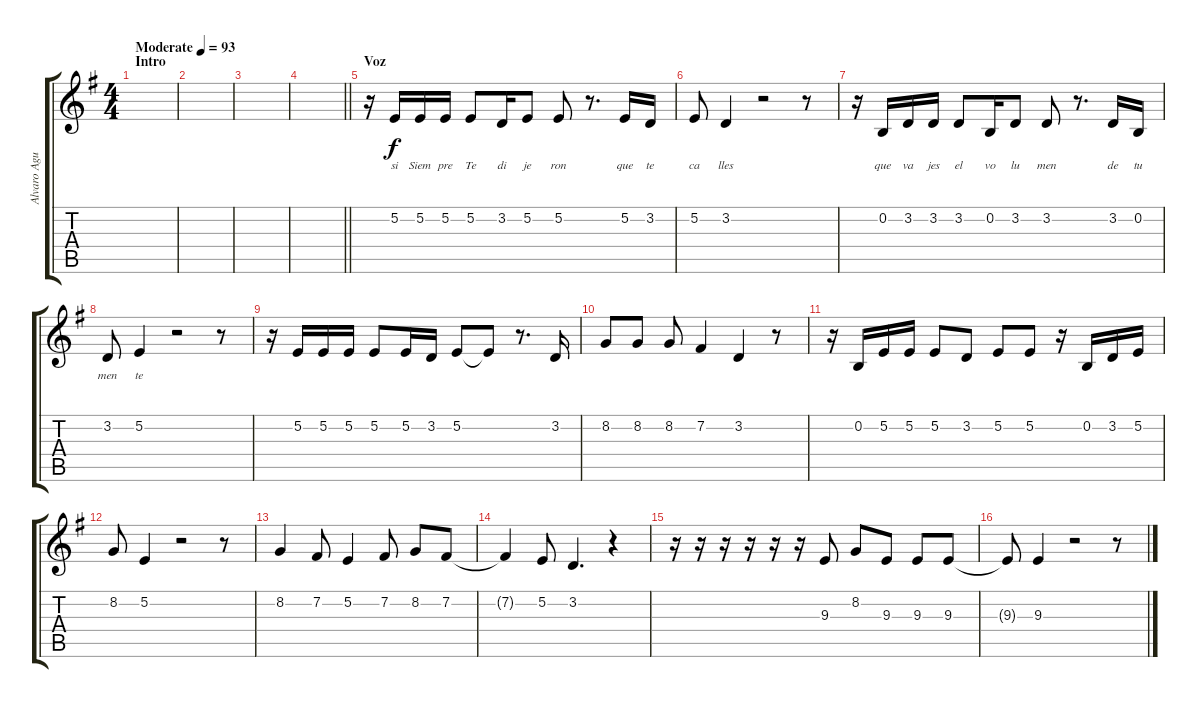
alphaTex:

\track ("Alvaro Aguilar" "Alvaro Agu") {instrument tenorsax}
\staff {score tabs}
\tuning (E4 B3 G3 D3 A2 E2) {hide}
\ts (4 4)
\section ("" "Intro")
\tempo (93 "Moderate")
\clef g2
\ks eminor
|
|
|
\barLineRight lightlight
|
\section ("" "Voz")
r.16 5.2.16{lyrics (0 "si") lyrics (1 "") lyrics (2 "") lyrics (3 "") lyrics (4 "")} 5.2.16{lyrics (0 "Siem") lyrics (1 "") lyrics (2 "") lyrics (3 "") lyrics (4 "")} 5.2.16{lyrics (0 "pre") lyrics (1 "") lyrics (2 "") lyrics (3 "") lyrics (4 "")} 5.2.8{lyrics (0 "Te") lyrics (1 "") lyrics (2 "") lyrics (3 "") lyrics (4 "")} 3.2.16{lyrics (0 "di") lyrics (1 "") lyrics (2 "") lyrics (3 "") lyrics (4 "")} 5.2.8{lyrics (0 "je") lyrics (1 "") lyrics (2 "") lyrics (3 "") lyrics (4 "")} 5.2.8{lyrics (0 "ron") lyrics (1 "") lyrics (2 "") lyrics (3 "") lyrics (4 "")} r.8{d} 5.2.16{lyrics (0 "que") lyrics (1 "") lyrics (2 "") lyrics (3 "") lyrics (4 "")} 3.2.16{lyrics (0 "te") lyrics (1 "") lyrics (2 "") lyrics (3 "") lyrics (4 "")} |
5.2.8{lyrics (0 "ca") lyrics (1 "") lyrics (2 "") lyrics (3 "") lyrics (4 "")} 3.2.4{lyrics (0 "lles") lyrics (1 "") lyrics (2 "") lyrics (3 "") lyrics (4 "")} r.2 r.8 |
r.16 0.2.16{lyrics (0 "que") lyrics (1 "") lyrics (2 "") lyrics (3 "") lyrics (4 "")} 3.2.16{lyrics (0 "va") lyrics (1 "") lyrics (2 "") lyrics (3 "") lyrics (4 "")} 3.2.16{lyrics (0 "jes") lyrics (1 "") lyrics (2 "") lyrics (3 "") lyrics (4 "")} 3.2.8{lyrics (0 "el") lyrics (1 "") lyrics (2 "") lyrics (3 "") lyrics (4 "")} 0.2.16{lyrics (0 "vo") lyrics (1 "") lyrics (2 "") lyrics (3 "") lyrics (4 "")} 3.2.8{lyrics (0 "lu") lyrics (1 "") lyrics (2 "") lyrics (3 "") lyrics (4 "")} 3.2.8{lyrics (0 "men") lyrics (1 "") lyrics (2 "") lyrics (3 "") lyrics (4 "")} r.8{d} 3.2.16{lyrics (0 "de") lyrics (1 "") lyrics (2 "") lyrics (3 "") lyrics (4 "")} 0.2.16{lyrics (0 "tu") lyrics (1 "") lyrics (2 "") lyrics (3 "") lyrics (4 "")} |
3.2.8{lyrics (0 "men") lyrics (1 "") lyrics (2 "") lyrics (3 "") lyrics (4 "")} 5.2.4{lyrics (0 "te") lyrics (1 "") lyrics (2 "") lyrics (3 "") lyrics (4 "")} r.2 r.8 |
r.16 5.2.16 5.2.16 5.2.16 5.2.8 5.2.16 3.2.16 5.2.8 5.2{t}.8 r.8{d} 3.2.16 |
8.2.8 8.2.8 8.2.8 7.2.4 3.2.4 r.8 |
r.16 0.2.16 5.2.16 5.2.16 5.2.8 3.2.8 5.2.8 5.2.8 r.16 0.2.16 3.2.16 5.2.16 |
8.2.8 5.2.4 r.2 r.8 |
8.2.4 7.2.8 5.2.4 7.2.8 8.2.8 7.2.8 |
7.2{t}.4 5.2.8 3.2.4{d} r.4 |
r.16 r.16 r.16 r.16 r.16 r.16 9.3.8 8.2.8 9.3.8 9.3.8 9.3.8 |
9.3{t}.8 9.3.4 r.2 r.8
